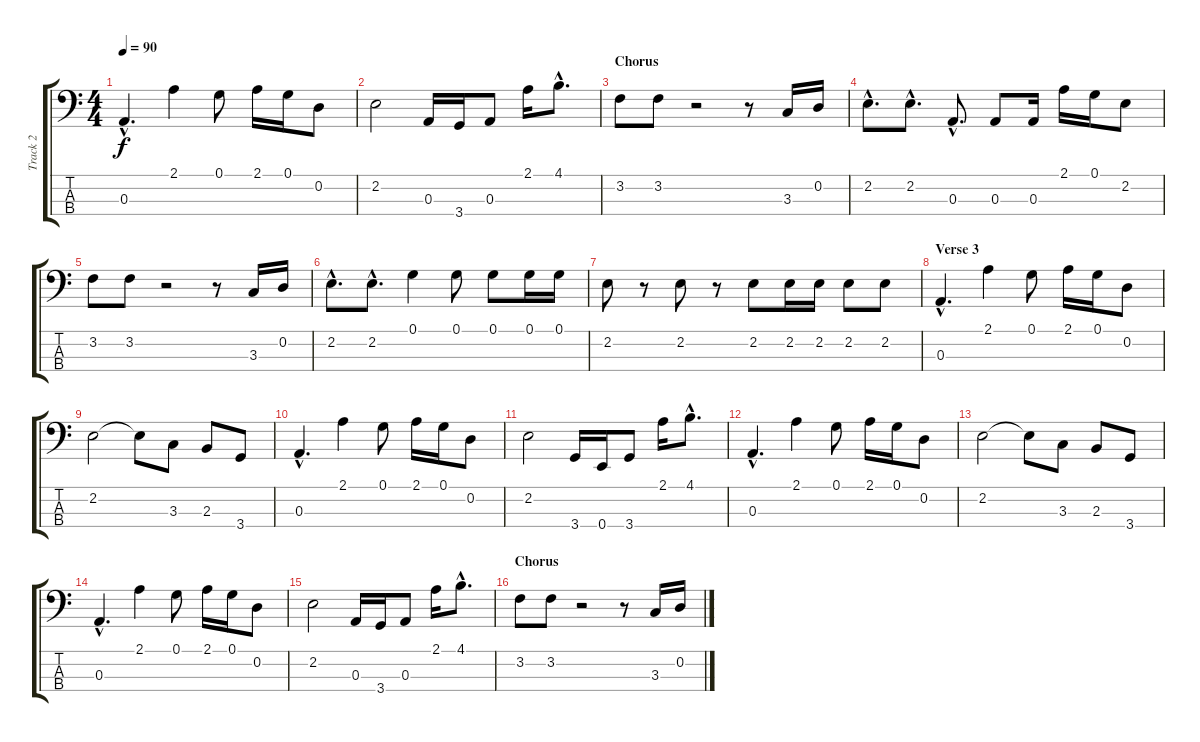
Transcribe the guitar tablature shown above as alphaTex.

\track ("Track 2" "Track 2") {instrument electricbassfinger}
\staff {score tabs}
\tuning (G2 D2 A1 E1) {hide}
\ts (4 4)
\tempo 90
\clef f4
\ks c
0.3{hac}.4{d dy f} 2.1.4 0.1.8 2.1.16 0.1.16 0.2.8 |
2.2.2 0.3.16 3.4.16 0.3.8 2.1.16 4.1{hac}.8{d} |
\section ("" "Chorus")
3.2.8 3.2.8 r.2 r.8 3.3.16 0.2.16 |
2.2{hac}.8{d} 2.2{hac}.8{d} 0.3{hac}.8{d} 0.3.8 0.3.16 2.1.16 0.1.16 2.2.8 |
3.2.8 3.2.8 r.2 r.8 3.3.16 0.2.16 |
2.2{hac}.8{d} 2.2{hac}.8{d} 0.1.4 0.1.8 0.1.8 0.1.16 0.1.16 |
2.2.8 r.8 2.2.8 r.8 2.2.8 2.2.16 2.2.16 2.2.8 2.2.8 |
\section ("" "Verse 3")
0.3{hac}.4{d} 2.1.4 0.1.8 2.1.16 0.1.16 0.2.8 |
2.2.2 2.2{t}.8 3.3.8 2.3.8 3.4.8 |
0.3{hac}.4{d} 2.1.4 0.1.8 2.1.16 0.1.16 0.2.8 |
2.2.2 3.4.16 0.4.16 3.4.8 2.1.16 4.1{hac}.8{d} |
0.3{hac}.4{d} 2.1.4 0.1.8 2.1.16 0.1.16 0.2.8 |
2.2.2 2.2{t}.8 3.3.8 2.3.8 3.4.8 |
0.3{hac}.4{d} 2.1.4 0.1.8 2.1.16 0.1.16 0.2.8 |
2.2.2 0.3.16 3.4.16 0.3.8 2.1.16 4.1{hac}.8{d} |
\section ("" "Chorus")
3.2.8 3.2.8 r.2 r.8 3.3.16 0.2.16
